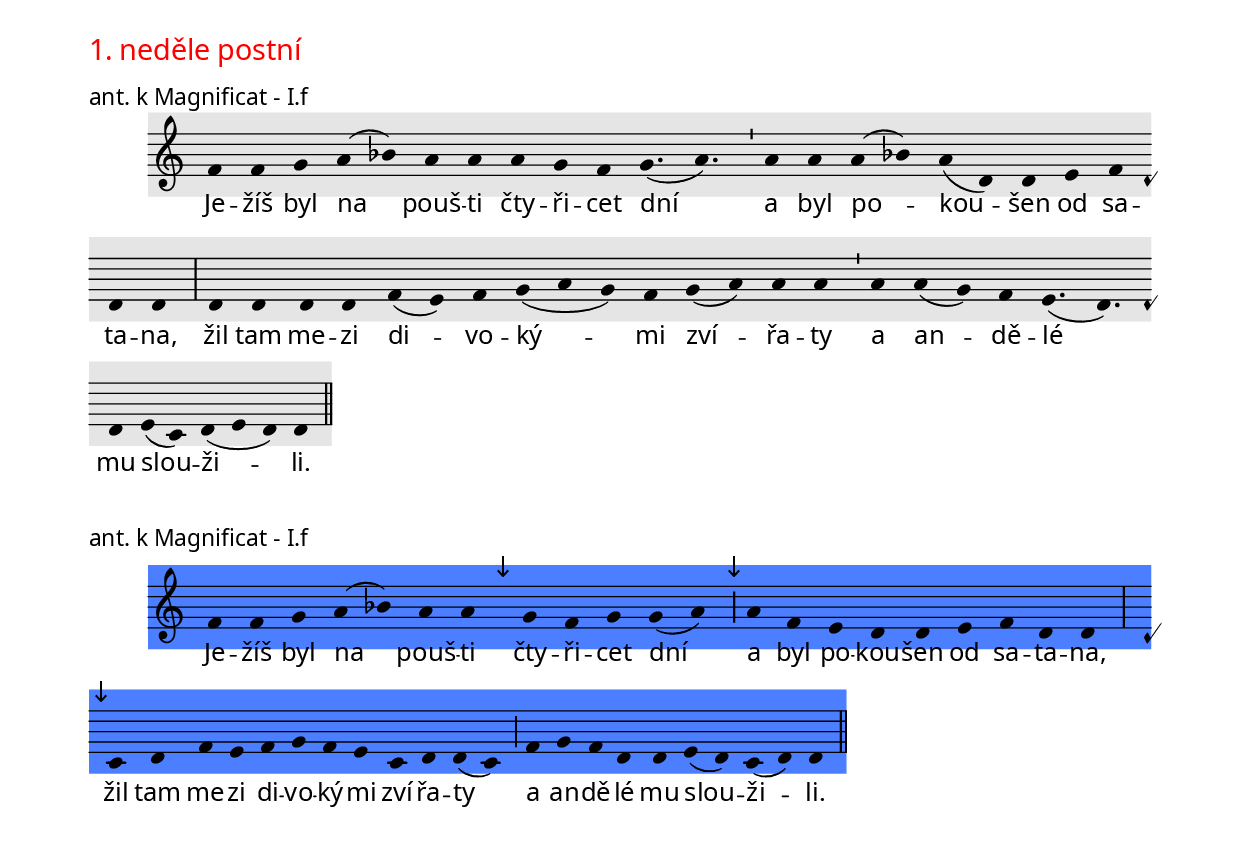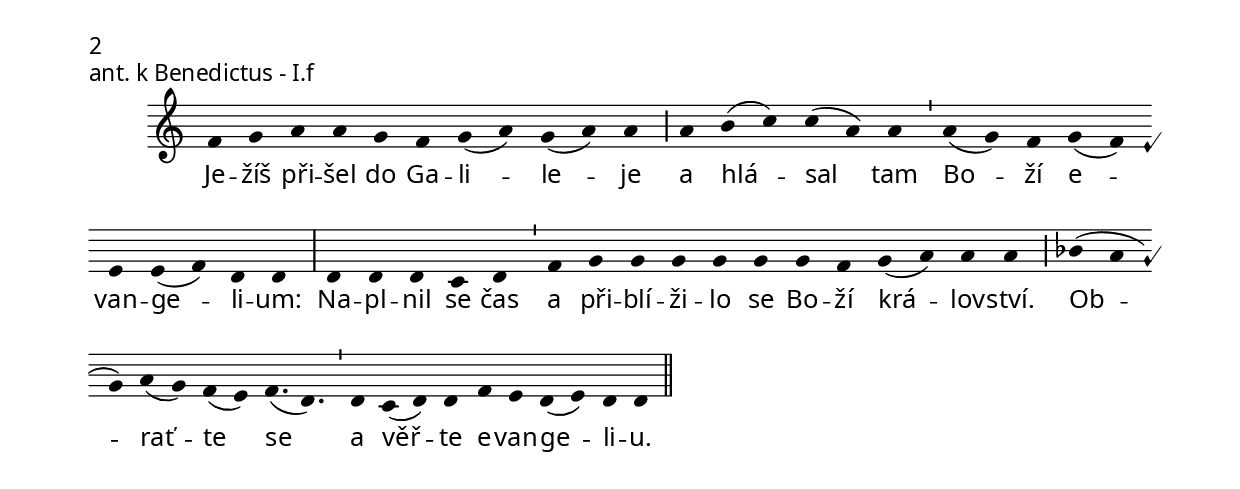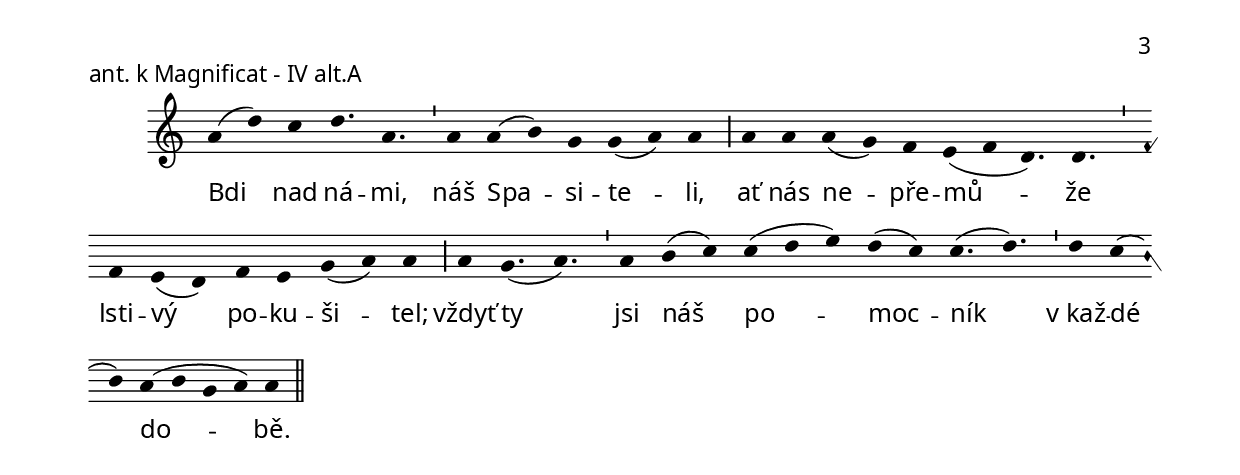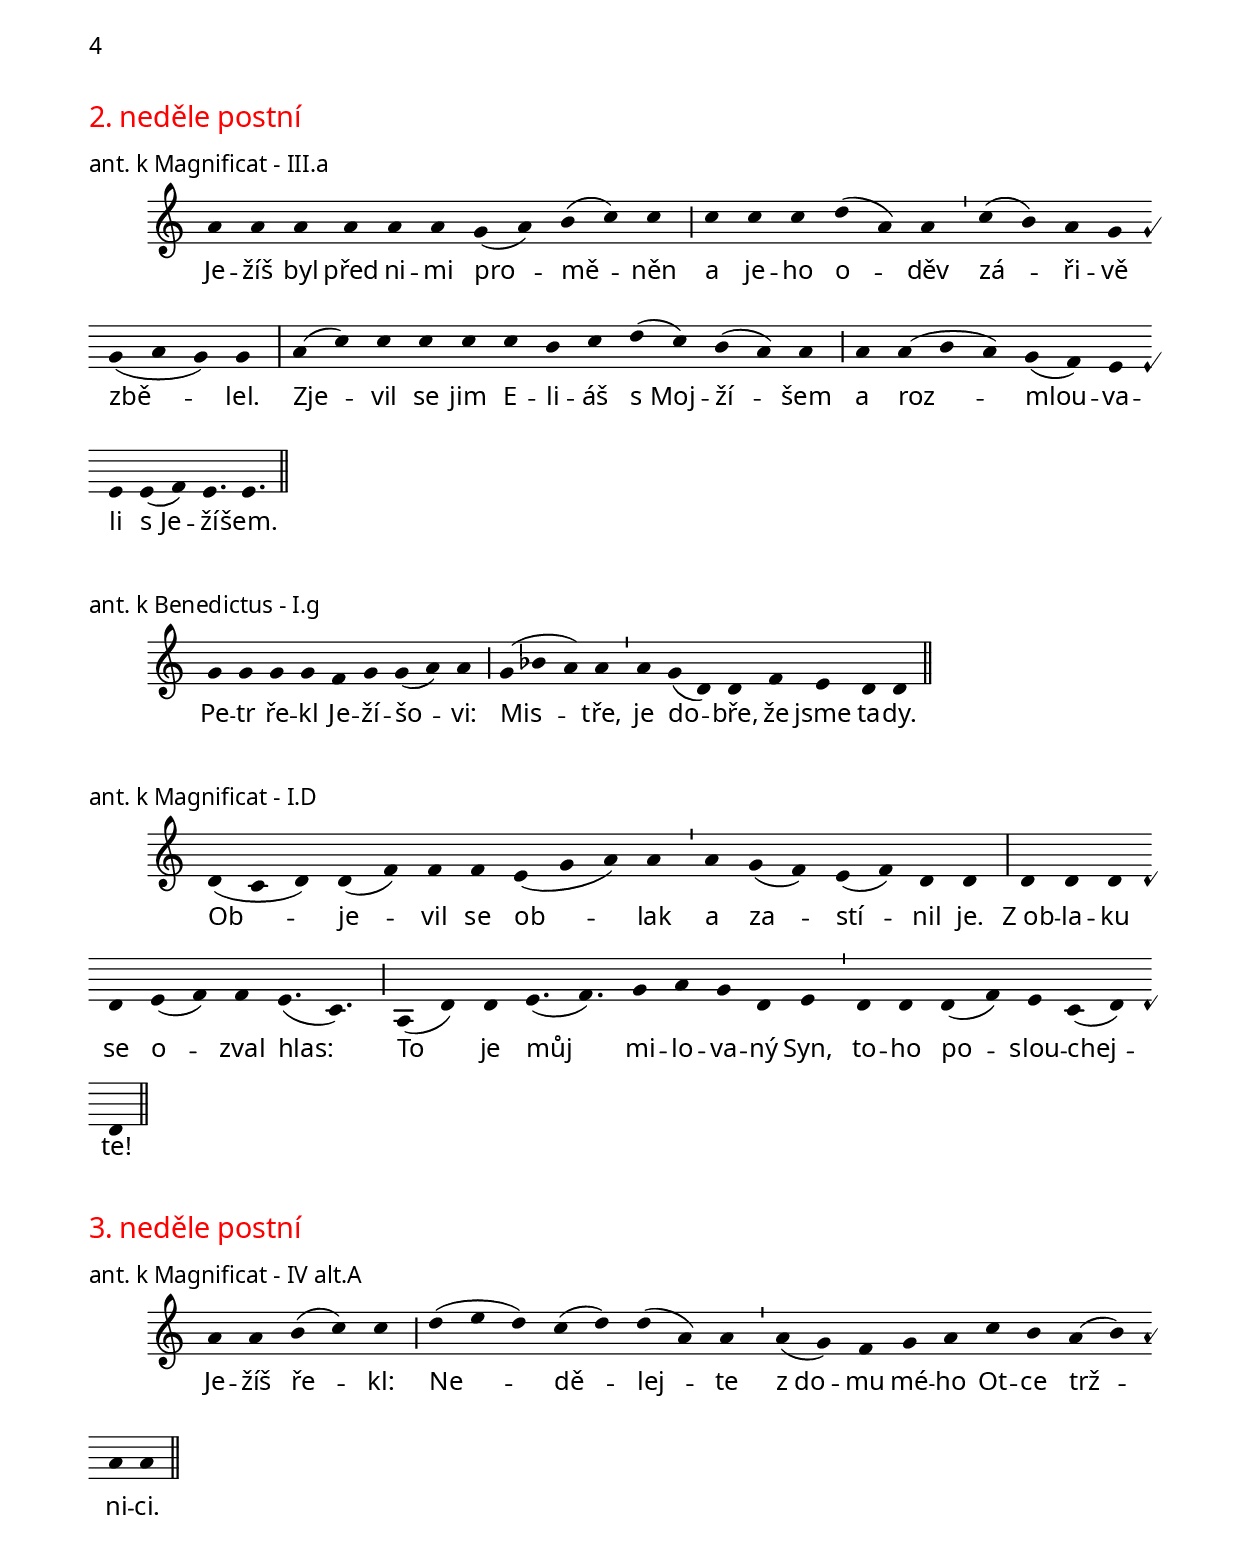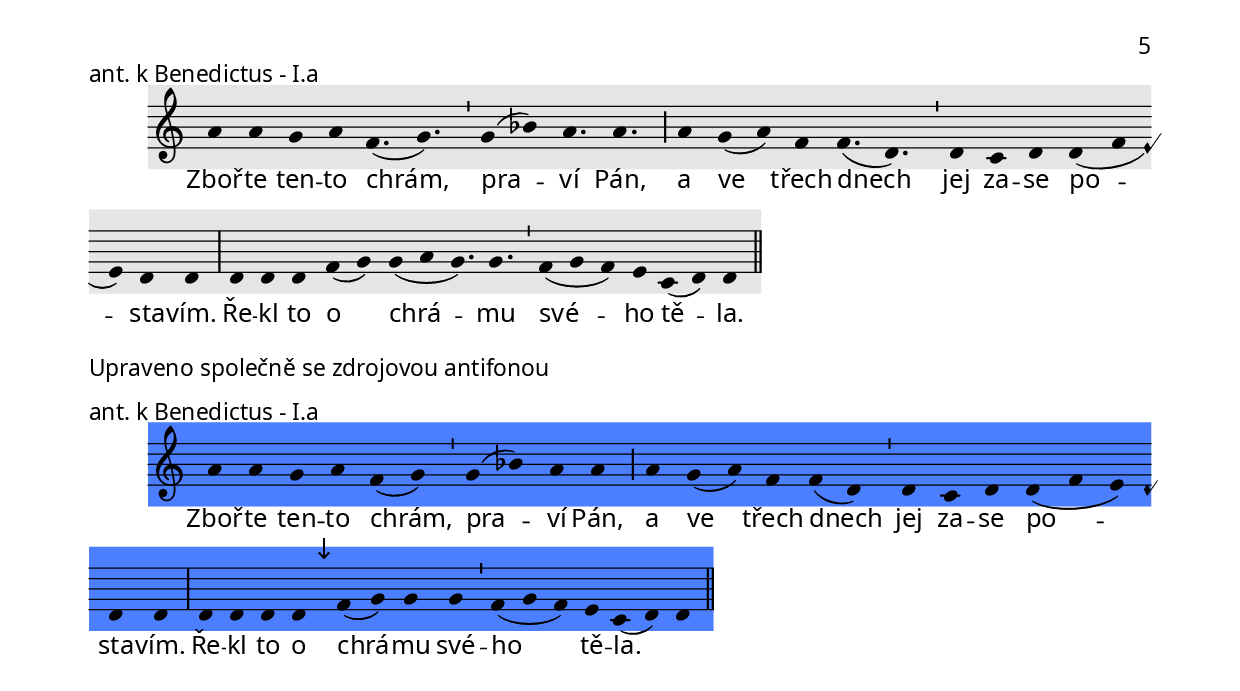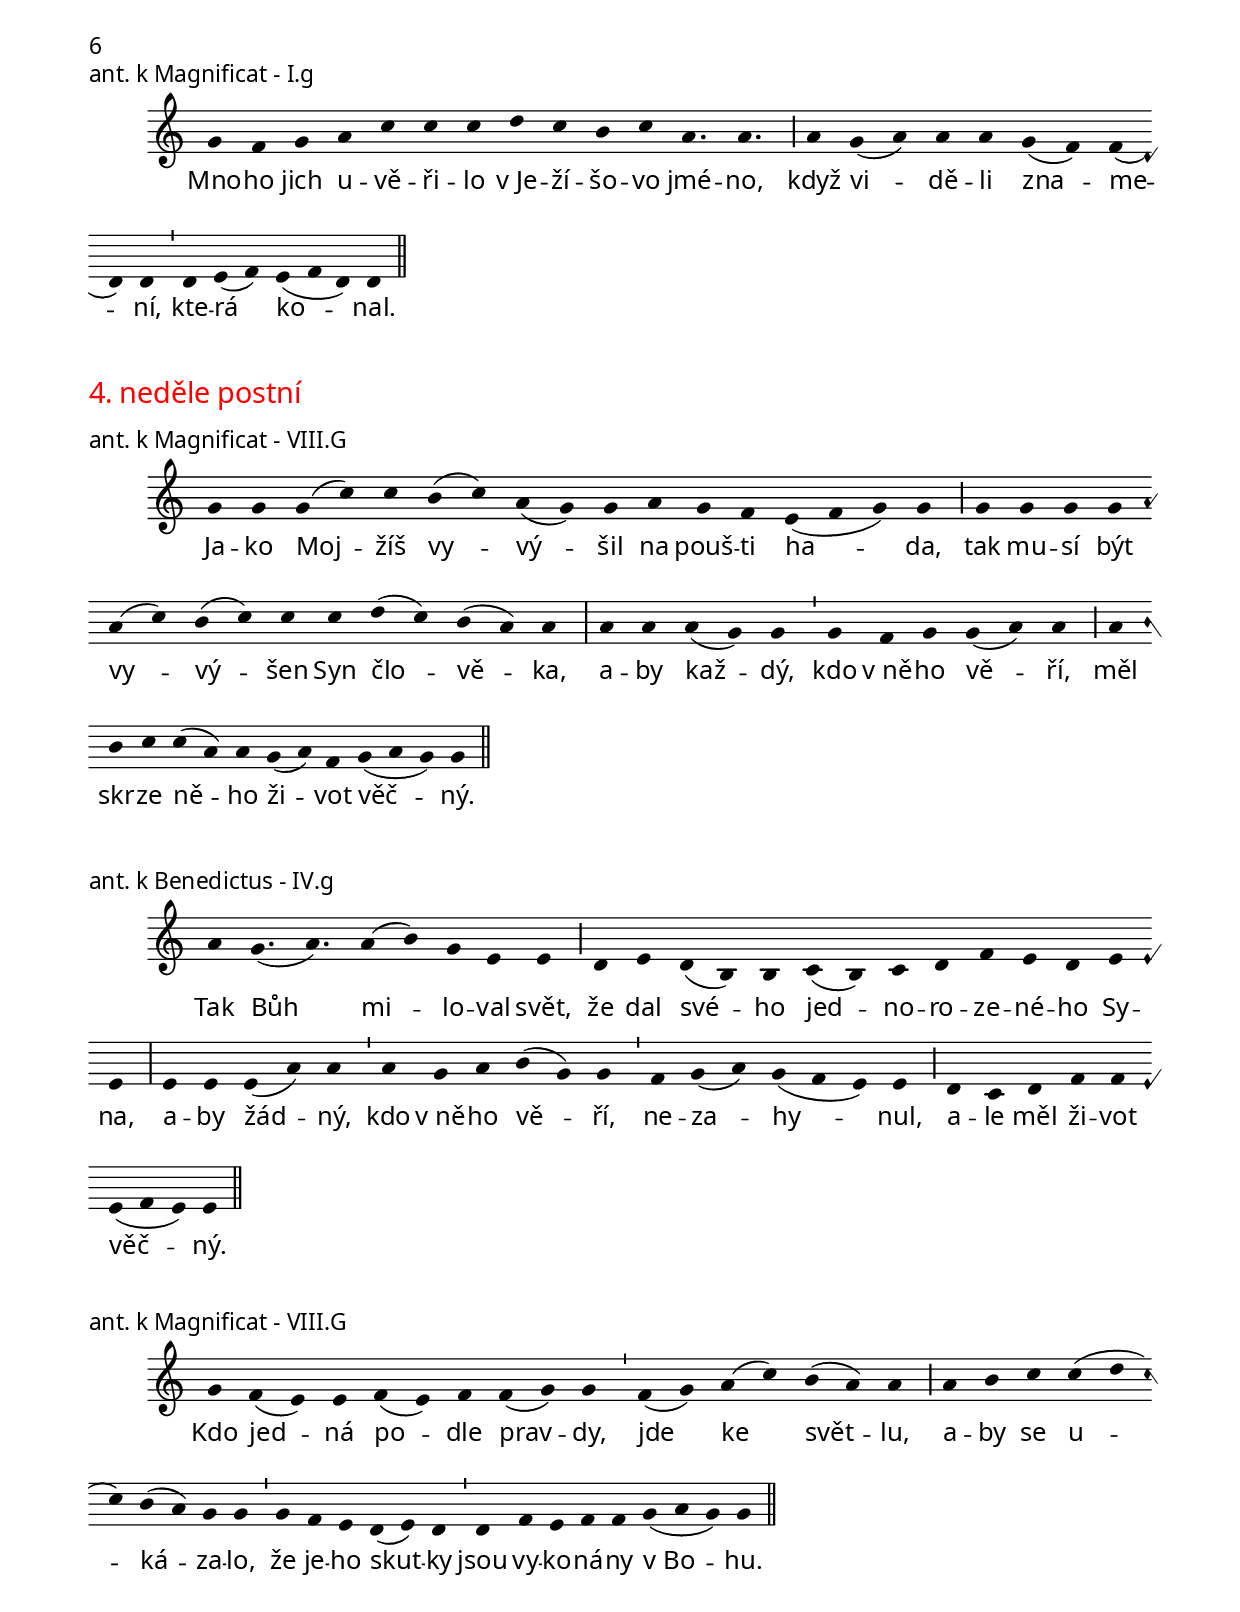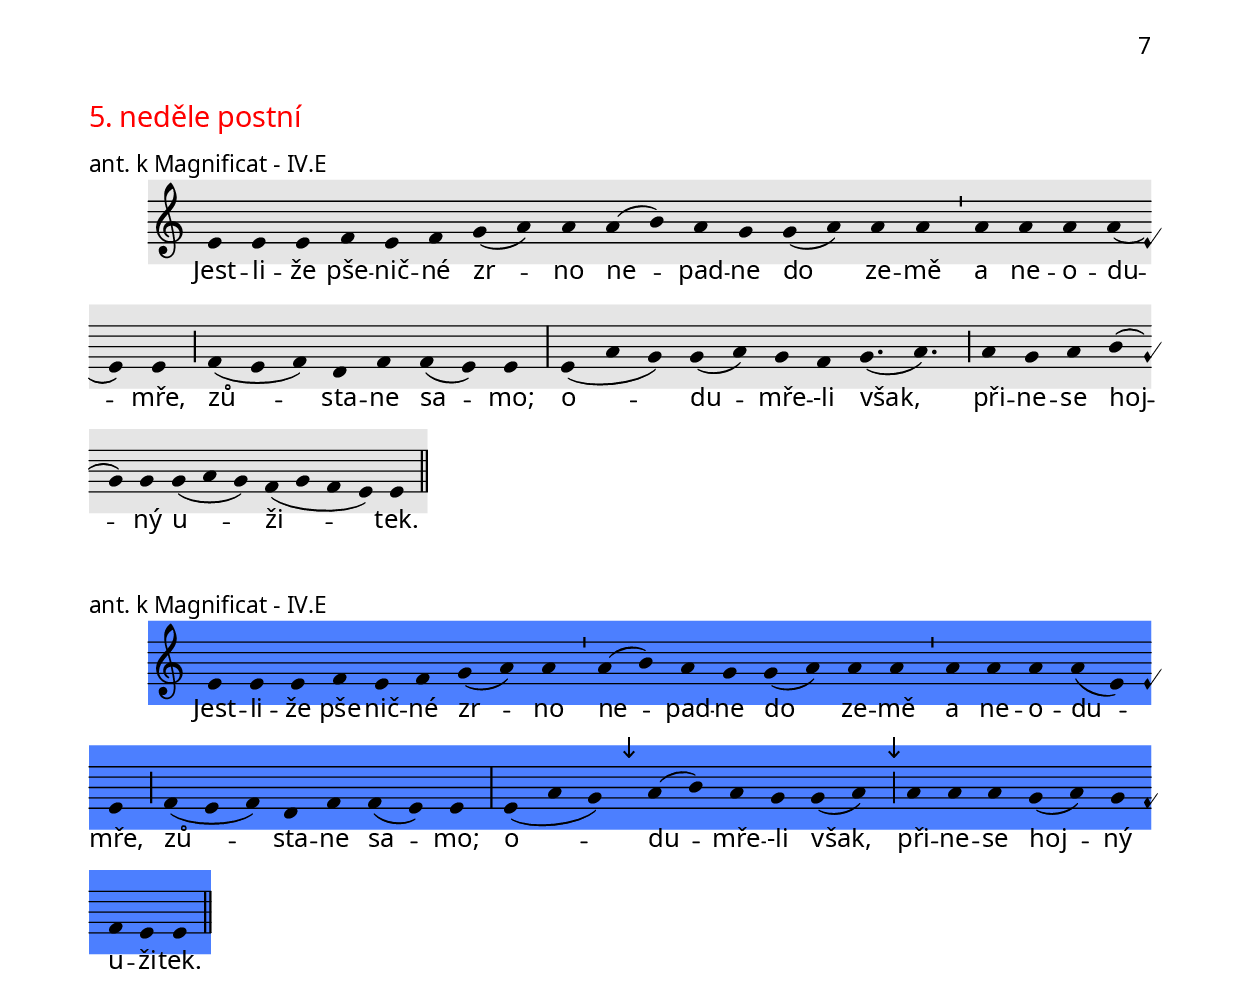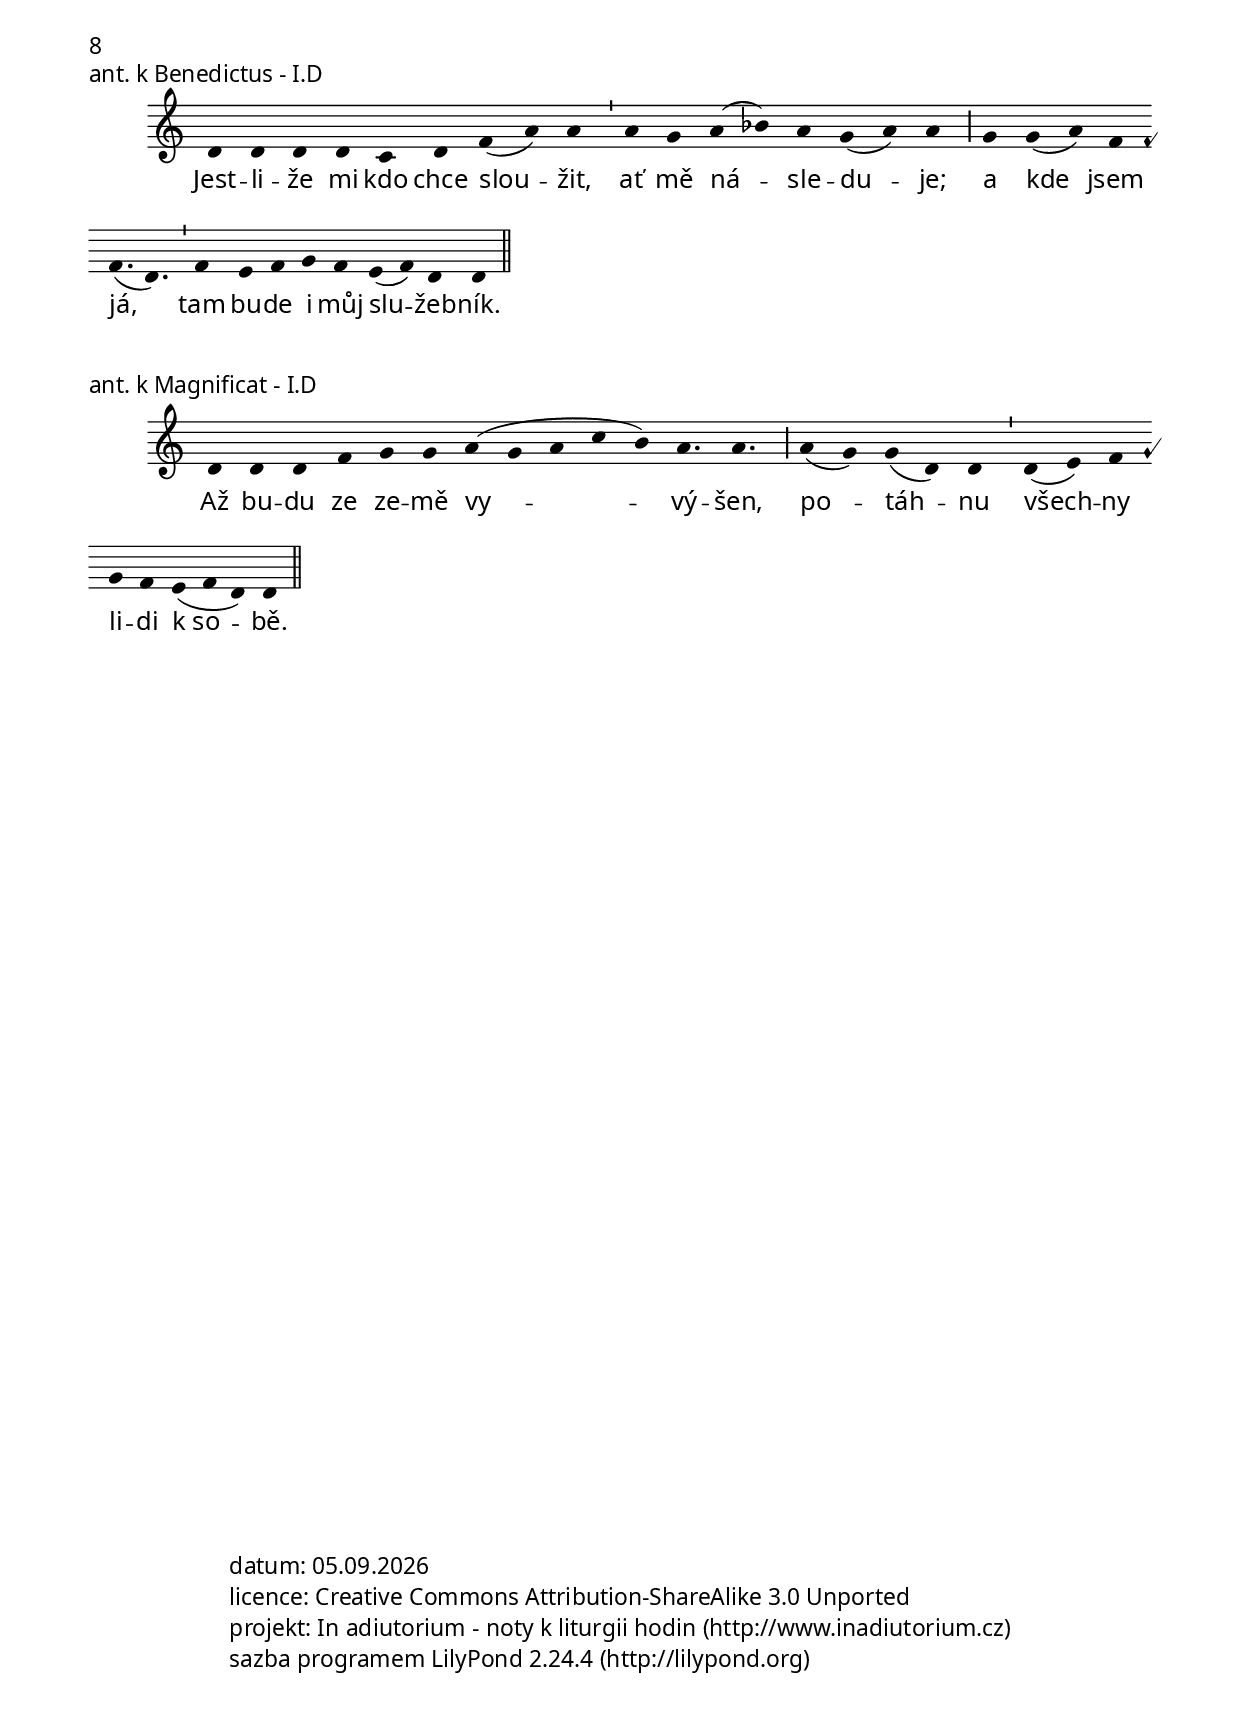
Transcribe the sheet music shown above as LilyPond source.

\include "../spolecne.ly"

\markup\nadpisDen{1. neděle postní}

\score {
  \relative c' {
    \zvyraznovacSedy
    \choralniRezim
    f4 f g a( bes) a a a g f g4.( a) \barMin
    a4 a a( bes) a( d,) d e f d d \barMax
    d d d d f( e) f g( a g) f g( a) a a \barMin
    a a( g) f e4.( d) d4 e( c) d( e d) d \barFinalis
  }
  \addlyrics {
    Je -- žíš byl na pouš -- ti čty -- ři -- cet dní
    a byl po -- kou -- šen od sa -- ta -- na,
    žil tam me -- zi di -- vo -- ký -- mi zví -- řa -- ty
    a an -- dě -- lé mu slou -- ži -- li.
  }
  \header {
    quid = "ant. k Magnificat"
    modus = "I"
    differentia = "f"
    psalmus = ""
    placet = "minimálně _divokými_ a _sloužili_ opravit"
    id = "imag1"
    piece = \markup {\sestavTitulekBezZalmu}
  }
}

\score {
  \relative c' {
    \zvyraznovacModry
    \choralniRezim
    f4 f g a( bes) a a \mark\sipka g f g g( a) \barMaior
    \mark\sipka a f e d d e f d d \barMax
    \mark\sipka c d f e f g f e c d d( c) \barMaior
    f g f d d e( d) c( d) d \barFinalis
  }
  \addlyrics {
    Je -- žíš byl na pouš -- ti čty -- ři -- cet dní
    a byl po -- kou -- šen od sa -- ta -- na,
    žil tam me -- zi di -- vo -- ký -- mi zví -- řa -- ty
    a an -- dě -- lé mu slou -- ži -- li.
  }
  \header {
    quid = "ant. k Magnificat"
    modus = "I"
    differentia = "f"
    psalmus = ""
    id = "imag1"
    piece = \markup {\sestavTitulekBezZalmu}
  }
}

\pageBreak

\score {
  \relative c' {
    \choralniRezim
    f4 g a a g f g( a) g( a) a \barMaior
    a b( c) c( a) a \barMin
    a( g) f g( f) e e( f) d d \barMax

    d d d c d \barMin
    f g g g g g g f g( a) a a \barMaior
    bes( a g) a( g) f( e) f4.( d) \barMin
    d4 c( d) d f e d( e) d d \barFinalis
  }
  \addlyrics {
    Je -- žíš při -- šel do Ga -- li -- le -- je
    a hlá -- sal tam
    Bo -- ží e -- van -- ge -- li -- um:

    Na -- pl -- nil se čas
    a při -- blí -- ži -- lo se Bo -- ží krá -- lov -- ství.
    Ob -- rať -- te se
    a věř -- te e -- van -- ge -- li -- u.
  }
  \header {
    quid = "ant. k Benedictus"
    modus = "I"
    differentia = "f"
    psalmus = ""
    id = "iben"
    fial = "antifony/mezidobi_nedeleB_02_10.ly#ne3b-ne1-mag"
    fons = "3. neděle v mezidobí, cyklus B, 1. nešpory, k Magnificat"
    piece = \markup {\sestavTitulekBezZalmu}
  }
}

\pageBreak

\score {
  \relative c'' {
    \choralniRezim
    a( d) c d4. a \barMin a4 a( b) g g( a) a \barMaior
    a a a( g) f e( f d4.) d \barMin f4 e( d) f e g( a) a \barMaior
    a g4.( a) \barMin a4 b( c) c( d e) d( c) c4.( d) \barMin d4 c( b) a( b g a) a \barFinalis
  }
  \addlyrics {
    Bdi nad ná -- mi, náš Spa -- si -- te -- li,
    ať nás ne -- pře -- mů -- že lsti -- vý po -- ku -- ši -- tel;
    vždyť ty jsi náš po -- moc -- ník v_kaž -- dé do -- bě.
  }
  \header {
    quid = "ant. k Magnificat"
    modus = "IV alt"
    differentia = "A"
    psalmus = ""
    placet = "není zlá, ale rozsah je smrtící"
    id = "imag2"
    piece = \markup {\sestavTitulekBezZalmu}
  }
}

\pageBreak

\markup\nadpisDen{2. neděle postní}

\score {
  \relative c'' {
    \choralniRezim
    a4 a a a a a g( a) b( c) c \barMaior
    c c c d( a) a \barMin c( b) a g g( a g) g \barMax
    a( c) c c c c b c d( c) b( a) a \barMaior
    a a( b a) g( f) e e e( f) e4. e \barFinalis
  }
  \addlyrics {
    Je -- žíš byl před ni -- mi pro -- mě -- něn
    a je -- ho o -- děv zá -- ři -- vě zbě -- lel.
    Zje -- vil se jim E -- li -- áš s_Moj -- ží -- šem
    a roz -- mlou -- va -- li s_Je -- ží -- šem.
  }
  \header {
    quid = "ant. k Magnificat"
    modus = "III"
    differentia = "a"
    psalmus = ""
    placet = "zkusit lépe"
    id = "iimag1"
    piece = \markup {\sestavTitulekBezZalmu}
  }
}

\score {
  \relative c'' {
    \choralniRezim
    g4 g g g f g g( a) a \barMaior
    g4( bes a) a \barMin a g( d) d f e d d \barFinalis
  }
  \addlyrics {
    Pe -- tr ře -- kl Je -- ží -- šo -- vi:
    Mis -- tře, je do -- bře, že jsme ta -- dy.
  }
  \header {
    quid = "ant. k Benedictus"
    modus = "I"
    differentia = "g"
    psalmus = ""
    placet = "lépe"
    id = "iiben"
    piece = \markup {\sestavTitulekBezZalmu}
  }
}

\score {
  \relative c' {
    \choralniRezim
    d4( c d) d( f) f f e( g a) a \barMin a g( f) e( f) d d \barMax
    d4 d d d e( f) f e4.( c) \barMaior
    % a je mimo bezny rozsah modu I - ale budiz mi odpusteno.
    a4( d) d e4.( f) g4 a g d e \barMin
    d d d( f) e c( d) d \barFinalis
  }
  \addlyrics {
    Ob -- je -- vil se ob -- lak a za -- stí -- nil je.
    Z_ob -- la -- ku se o -- zval hlas:
    To je můj mi -- lo -- va -- ný Syn,
    to -- ho po -- slou -- chej -- te!
  }
  \header {
    quid = "ant. k Magnificat"
    modus = "I"
    differentia = "D"
    psalmus = ""
    id = "iimag2"
    piece = \markup {\sestavTitulekBezZalmu}
  }
}

\markup\nadpisDen{3. neděle postní}

\score {
  \relative c'' {
    \choralniRezim
    a4 a b( c) c \barMaior
    % d e d c b a g a c b a( b) a a \barFinalis
    d( e d) c( d) d( a) a \barMin
    a( g) f g a c b a( b) a a \barFinalis
  }
  \addlyrics {
    Je -- žíš ře -- kl:
    Ne -- dě -- lej -- te z_do -- mu mé -- ho Ot -- ce trž -- ni -- ci.
  }
  \header {
    quid = "ant. k Magnificat"
    modus = "IV alt"
    differentia = "A"
    psalmus = ""
    id = "iiimag1"
    piece = \markup {\sestavTitulekBezZalmu}
  }
}

\pageBreak

\score {
  \relative c'' {
    \zvyraznovacSedy
    \choralniRezim
    a a g a f4.( g) \barMin g4( bes) a4. a \barMaior
    a4 g( a) f f4.( d) \barMin d4 c d d( f e) d d \barMax
    d d d f( g) g( a g4.) g \barMin f4( g f) e c( d) d \barFinalis
  }
  \addlyrics {
    Zboř -- te ten -- to chrám, pra -- ví Pán,
    a ve třech dnech jej za -- se po -- sta -- vím.
    Ře -- kl to o chrá -- mu své -- ho tě -- la.
  }
  \header {
    quid = "ant. k Benedictus"
    modus = "I"
    differentia = "a"
    psalmus = ""
    id = "iiiben"
    placet = "_o chrámu_ je špatně"
    fons = "velké kusy z: Bílá sobota, nešpory, 3. ant."
    fial = "pust_triduum.ly#so-nesp-ant3?upraveno"
    piece = \markup {\sestavTitulekBezZalmu}
  }
}

\markup{Upraveno společně se zdrojovou antifonou}

\score {
  \relative c'' {
    \zvyraznovacModry
    \choralniRezim
    a a g a f( g) \barMin g( bes) a a \barMaior
    a g( a) f f( d) \barMin d4 c d d( f e) d d \barMax
    d d d d \mark\sipka f( g) g g \barMin f4( g f) e c( d) d \barFinalis
  }
  \addlyrics {
    Zboř -- te ten -- to chrám, pra -- ví Pán,
    a ve třech dnech jej za -- se po -- sta -- vím.
    Ře -- kl to o chrá -- mu své -- ho tě -- la.
  }
  \header {
    quid = "ant. k Benedictus"
    modus = "I"
    differentia = "a"
    psalmus = ""
    id = "iiiben"
    fons = "velké kusy z: Bílá sobota, nešpory, 3. ant."
    fial = "pust_triduum.ly#so-nesp-ant3?upraveno"
    piece = \markup {\sestavTitulekBezZalmu}
  }
}

\pageBreak

\score {
  \relative c'' {
    \choralniRezim
    g4 f g a c c c d c b c a4. a \barMaior
    a4 g( a) a a g( f) f( d) d \barMin
    d e( f) e( f d) d \barFinalis
  }
  \addlyrics {
    Mno -- ho jich u -- vě -- ři -- lo v_Je -- ží -- šo -- vo jmé -- no,
    když vi -- dě -- li zna -- me -- ní, kte -- rá ko -- nal.
  }
  \header {
    quid = "ant. k Magnificat"
    modus = "I"
    differentia = "g"
    psalmus = ""
    placet = "zjevně modus VIII"
    id = "iiimag2"
    piece = \markup {\sestavTitulekBezZalmu}
  }
}

\markup\nadpisDen{4. neděle postní}

\score {
  \relative c'' {
    \choralniRezim
    g4 g g( c) c b( c) a( g) g a g f e( f g) g \barMaior
    g g g g a( c) b( c) c c d( c) b( a) a \barMax
    a a a( g) g \barMin g f g g( a) a \barMaior
    a b c c( a) a g( a) f g( a g) g \barFinalis
  }
  \addlyrics {
    Ja -- ko Moj -- žíš vy -- vý -- šil na pouš -- ti ha -- da,
    tak mu -- sí být vy -- vý -- šen Syn člo -- vě -- ka,
    a -- by kaž -- dý, kdo v_ně -- ho vě -- ří,
    měl skr -- ze ně -- ho ži -- vot věč -- ný.
  }
  \header {
    quid = "ant. k Magnificat"
    modus = "VIII"
    differentia = "G"
    psalmus = ""
    id = "ivmag1"
    fons = "rozsáhlá výpůjčka melodie z: pondělí Svatého týdne, ant. k Magnificat"
    placet = "od _aby každý_ snad půjde lépe"
    fial = "pust_svatytyden.ly#po-ne-amag?upraveno"
    piece = \markup {\sestavTitulekBezZalmu}
  }
}

\score {
  \relative c'' {
    \choralniRezim
    a4 g4.( a) a4( b) g e e \barMaior
    d e d( b) b c( b) c d f e d e e \barMax
    e e e( a) a \barMin a g a b( g) g \barMin
    f g( a) g( f e) e \barMaior
    d c d f f e( f e) e \barFinalis
  }
  \addlyrics {
    Tak Bůh mi -- lo -- val svět,
    že dal své -- ho jed -- no -- ro -- ze -- né -- ho Sy -- na,
    a -- by žád -- ný, kdo v_ně -- ho vě -- ří,
    ne -- za -- hy -- nul,
    a -- le měl ži -- vot věč -- ný.
  }
  \header {
    quid = "ant. k Benedictus"
    modus = "IV"
    differentia = "g"
    psalmus = ""
    id = "ivben"
    piece = \markup {\sestavTitulekBezZalmu}
  }
}

\score {
  \relative c'' {
    \choralniRezim
    g4 f( e) e f( e) f f( g) g \barMin
    f( g) a( c) b( a) a \barMaior
    a b c c( d c) b( a) g g \barMin
    g f e d( e) d \barMin d f e f f g( a g) g \barFinalis
  }
  \addlyrics {
    Kdo jed -- ná po -- dle prav -- dy,
    jde ke svět -- lu,
    a -- by se u -- ká -- za -- lo,
    že je -- ho skut -- ky jsou vy -- ko -- ná -- ny v_Bo -- hu.
  }
  \header {
    quid = "ant. k Magnificat"
    modus = "VIII"
    differentia = "G"
    psalmus = ""
    id = "ivmag2"
    piece = \markup {\sestavTitulekBezZalmu}
  }
}

\pageBreak

\markup\nadpisDen{5. neděle postní}

\score {
  \relative c' {
    \zvyraznovacSedy
    \choralniRezim
    e4 e e f e f g( a) a
    a( b) a g g( a) a a \barMin a
    a4 a a( e) e \barMaior
    f( e f) d f f( e) e \barMax
    e( a g) g( a) g f g4.( a) \barMaior
    a4 g a b( g) g g( a g) f( g f e) e \barFinalis
  }
  \addlyrics {
    Jest -- li -- že pše -- nič -- né zr -- no
    ne -- pad -- ne do ze -- mě a
    ne -- o -- du -- mře,
    zů -- sta -- ne sa -- mo;
    o -- du -- mře -- -li však,
    při -- ne -- se hoj -- ný u -- ži -- tek.
  }
  \header {
    quid = "ant. k Magnificat"
    modus = "IV"
    differentia = "E"
    psalmus = ""
    placet = "nemá spád"
    id = "vmag1"
    piece = \markup {\sestavTitulekBezZalmu}
  }
}

\score {
  \relative c' {
    \zvyraznovacModry
    \choralniRezim
    e4 e e f e f g( a) a \barMin
    a( b) a g g( a) a a \barMin
    a a a a( e) e \barMaior
    f( e f) d f f( e) e \barMax
    e( a g) \mark\sipka a( b) a g g( a) \barMaior
    \mark\sipka a a a g( a) g f e e \barFinalis
  }
  \addlyrics {
    Jest -- li -- že pše -- nič -- né zr -- no
    ne -- pad -- ne do ze -- mě
    a ne -- o -- du -- mře,
    zů -- sta -- ne sa -- mo;
    o -- du -- mře -- -li však,
    při -- ne -- se hoj -- ný u -- ži -- tek.
  }
  \header {
    quid = "ant. k Magnificat"
    modus = "IV"
    differentia = "E"
    psalmus = ""
    id = "vmag1"
    piece = \markup {\sestavTitulekBezZalmu}
  }
}

\pageBreak

\score {
  \relative c' {
    \choralniRezim
    d4 d d d c d f( a) a \barMin
    a g a( bes) a g( a) a \barMaior
    g4 g( a) f f4.( d) \barMin
    f4 e f g f e( f) d d \barFinalis
  }
  \addlyrics {
    Jest -- li -- že mi kdo chce slou -- žit,
    ať mě ná -- sle -- du -- je;
    a kde jsem já,
    tam bu -- de i můj slu -- žeb -- ník.
  }
  \header {
    quid = "ant. k Benedictus"
    modus = "I"
    differentia = "D"
    psalmus = ""
    id = "vben"
    piece = \markup {\sestavTitulekBezZalmu}
  }
}

\score {
  \relative c' {
    \choralniRezim
    d4 d d f g g a( g a c b) a4. a \barMaior
    a4( g) g( d) d \barMin d( e) f g f e( f d) d \barFinalis
  }
  \addlyrics {
    Až bu -- du ze ze -- mě vy -- vý -- šen,
    po -- táh -- nu všech -- ny li -- di k_so -- bě.
  }
  \header {
    quid = "ant. k Magnificat"
    modus = "I"
    differentia = "D"
    psalmus = ""
    id = "vmag2"
    piece = \markup {\sestavTitulekBezZalmu}
  }
}